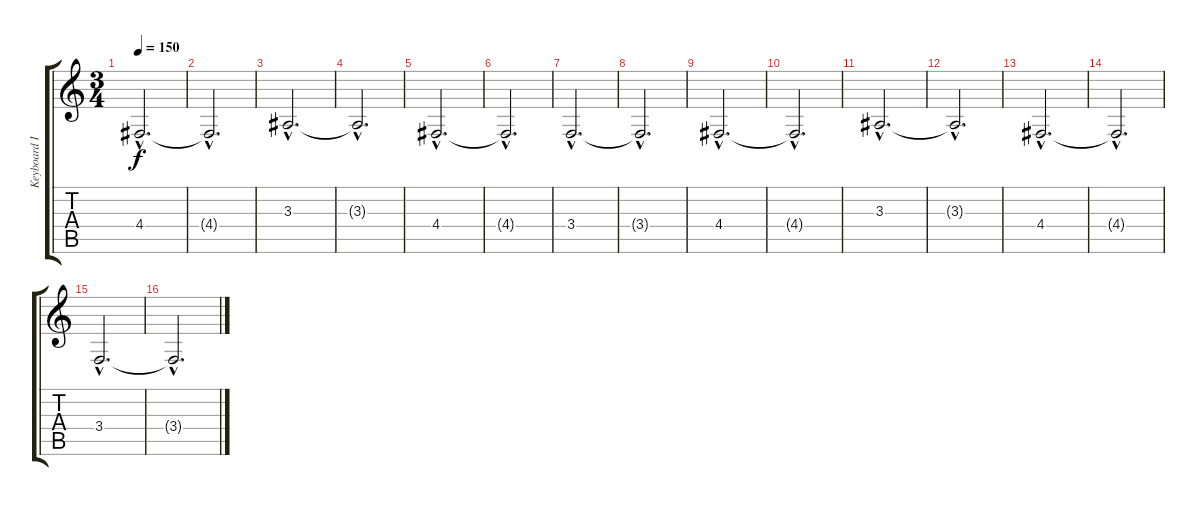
\track ("Keyboard I" "Keyboard I") {instrument pad4choir}
\staff {score tabs}
\tuning (E4 B3 G3 D3 A2 E2) {hide}
\ts (3 4)
\tempo 150
\clef g2
\ks c
4.4{hac}.2{d dy f} |
4.4{hac t}.2{d} |
3.3{hac}.2{d} |
3.3{hac t}.2{d} |
4.4{hac}.2{d} |
4.4{hac t}.2{d} |
3.4{hac}.2{d} |
3.4{hac t}.2{d} |
4.4{hac}.2{d} |
4.4{hac t}.2{d} |
3.3{hac}.2{d} |
3.3{hac t}.2{d} |
4.4{hac}.2{d} |
4.4{hac t}.2{d} |
3.4{hac}.2{d} |
3.4{hac t}.2{d}
